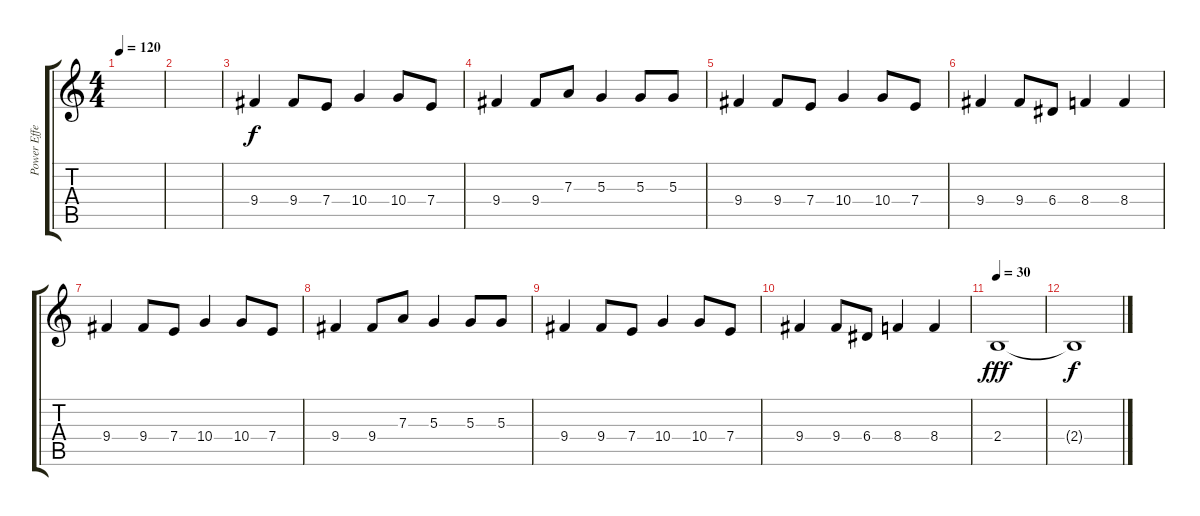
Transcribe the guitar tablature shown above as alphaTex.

\track ("Power Effect" "Power Effe") {instrument distortionguitar}
\staff {score tabs}
\tuning (B3 Gb3 D3 A2 E2 B1) {hide}
\ts (4 4)
\tempo 120
\clef g2
\ks c
|
|
9.4.4 9.4.8 7.4.8 10.4.4 10.4.8 7.4.8 |
9.4.4 9.4.8 7.3.8 5.3.4 5.3.8 5.3.8 |
9.4.4 9.4.8 7.4.8 10.4.4 10.4.8 7.4.8 |
9.4.4 9.4.8 6.4.8 8.4.4 8.4.4 |
9.4.4 9.4.8 7.4.8 10.4.4 10.4.8 7.4.8 |
9.4.4 9.4.8 7.3.8 5.3.4 5.3.8 5.3.8 |
9.4.4 9.4.8 7.4.8 10.4.4 10.4.8 7.4.8 |
9.4.4 9.4.8 6.4.8 8.4.4 8.4.4 |
\tempo 30
2.4.1{dy fff} |
2.4{t}.1{dy f}
